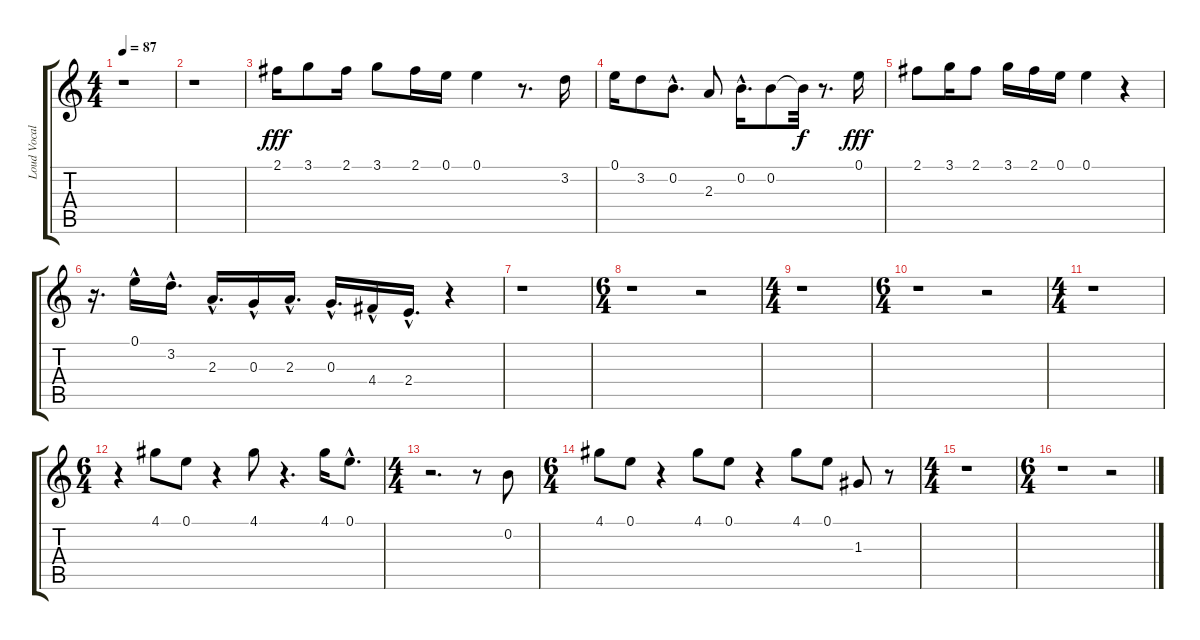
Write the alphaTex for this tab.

\track ("Loud Vocals" "Loud Vocal") {instrument distortionguitar}
\staff {score tabs}
\tuning (E4 B3 G3 D3 A2 E2) {hide}
\ts (4 4)
\tempo 87
\clef g2
\ks c
r.1{dy fff} |
r.1 |
2.1.16 3.1.8 2.1.16 3.1.8 2.1.16 0.1.16 0.1.4 r.8{d} 3.2.16 |
0.1.16 3.2.8 0.2{hac}.8{d} 2.3.8 0.2{hac}.16{d} 0.2.8 0.2{t}.32{dy f} r.8{d} 0.1.16{dy fff} |
2.1.8 3.1.16 2.1.8 3.1.16 2.1.16 0.1.16 0.1.4 r.4 |
r.16{d} 0.1{hac}.16 3.2{hac}.16{d} 2.3{hac}.16{d} 0.3{hac}.16 2.3{hac}.16{d} 0.3{hac}.16{d} 4.4{hac}.16 2.4{hac}.16{d} r.4 |
r.1 |
\ts (6 4)
r.1 r.2 |
\ts (4 4)
r.1 |
\ts (6 4)
r.1 r.2 |
\ts (4 4)
r.1 |
\ts (6 4)
r.4 4.1.8 0.1.8 r.4 4.1.8 r.4{d} 4.1.16 0.1{hac}.8{d} |
\ts (4 4)
r.2{d} r.8 0.2.8 |
\ts (6 4)
4.1.8 0.1.8 r.4 4.1.8 0.1.8 r.4 4.1.8 0.1.8 1.3.8 r.8 |
\ts (4 4)
r.1 |
\ts (6 4)
r.1 r.2
